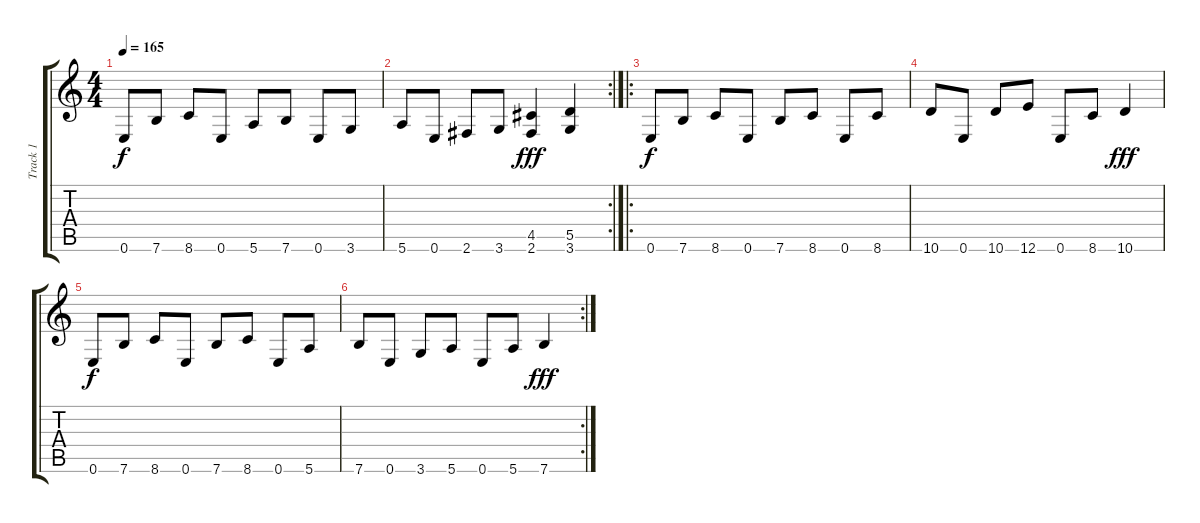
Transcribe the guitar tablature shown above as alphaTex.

\track ("Track 1" "Track 1") {instrument distortionguitar}
\staff {score tabs}
\tuning (E4 B3 G3 D3 A2 E2) {hide}
\ts (4 4)
\tempo 165
\clef g2
\ks c
0.6.8{dy f} 7.6.8 8.6.8 0.6.8 5.6.8 7.6.8 0.6.8 3.6.8 |
\rc 2
5.6.8 0.6.8 2.6.8 3.6.8 (4.5 2.6).4{dy fff} (5.5 3.6).4 |
\ro
0.6.8{dy f} 7.6.8 8.6.8 0.6.8 7.6.8 8.6.8 0.6.8 8.6.8 |
10.6.8 0.6.8 10.6.8 12.6.8 0.6.8 8.6.8 10.6.4{dy fff} |
0.6.8{dy f} 7.6.8 8.6.8 0.6.8 7.6.8 8.6.8 0.6.8 5.6.8 |
\rc 2
7.6.8 0.6.8 3.6.8 5.6.8 0.6.8 5.6.8 7.6.4{dy fff}
